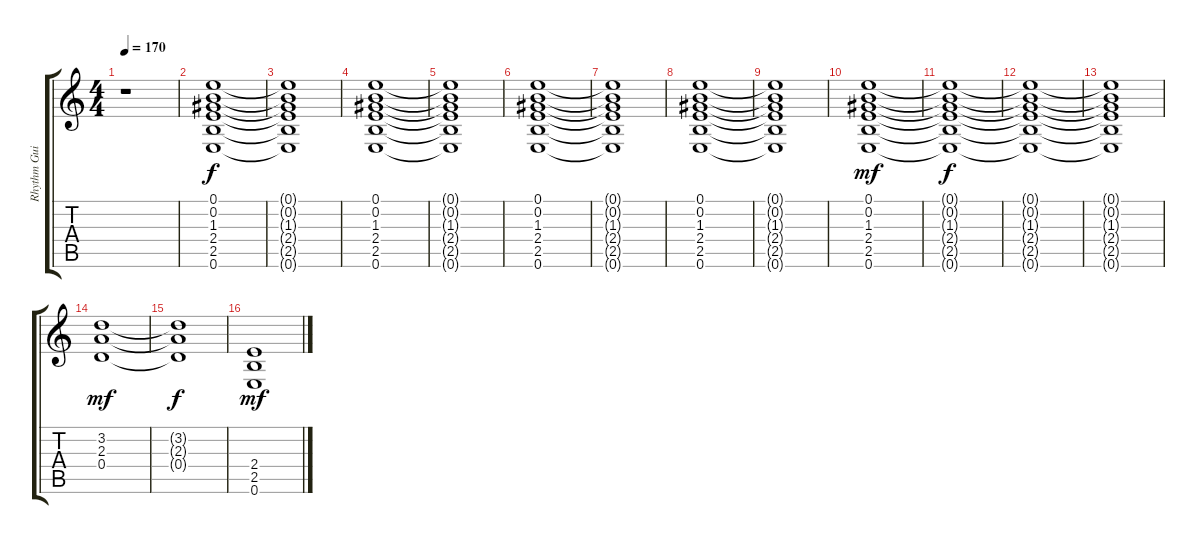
\track ("Rhythm Guitar" "Rhythm Gui") {instrument acousticguitarsteel}
\staff {score tabs}
\tuning (E4 B3 G3 D3 A2 E2) {hide}
\ts (4 4)
\tempo 170
\clef g2
\ks c
r.1{dy f instrument acousticguitarsteel} |
(0.1 0.2 1.3 2.4 2.5 0.6).1 |
(0.1{t} 0.2{t} 1.3{t} 2.4{t} 2.5{t} 0.6{t}).1 |
(0.1 0.2 1.3 2.4 2.5 0.6).1 |
(0.1{t} 0.2{t} 1.3{t} 2.4{t} 2.5{t} 0.6{t}).1 |
(0.1 0.2 1.3 2.4 2.5 0.6).1 |
(0.1{t} 0.2{t} 1.3{t} 2.4{t} 2.5{t} 0.6{t}).1 |
(0.1 0.2 1.3 2.4 2.5 0.6).1 |
(0.1{t} 0.2{t} 1.3{t} 2.4{t} 2.5{t} 0.6{t}).1 |
(0.1 0.2 1.3 2.4 2.5 0.6).1{dy mf} |
(0.1{t} 0.2{t} 1.3{t} 2.4{t} 2.5{t} 0.6{t}).1{dy f} |
(0.1{t} 0.2{t} 1.3{t} 2.4{t} 2.5{t} 0.6{t}).1 |
(0.1{t} 0.2{t} 1.3{t} 2.4{t} 2.5{t} 0.6{t}).1 |
(3.2 2.3 0.4).1{dy mf} |
(3.2{t} 2.3{t} 0.4{t}).1{dy f} |
(2.4 2.5 0.6).1{dy mf}
